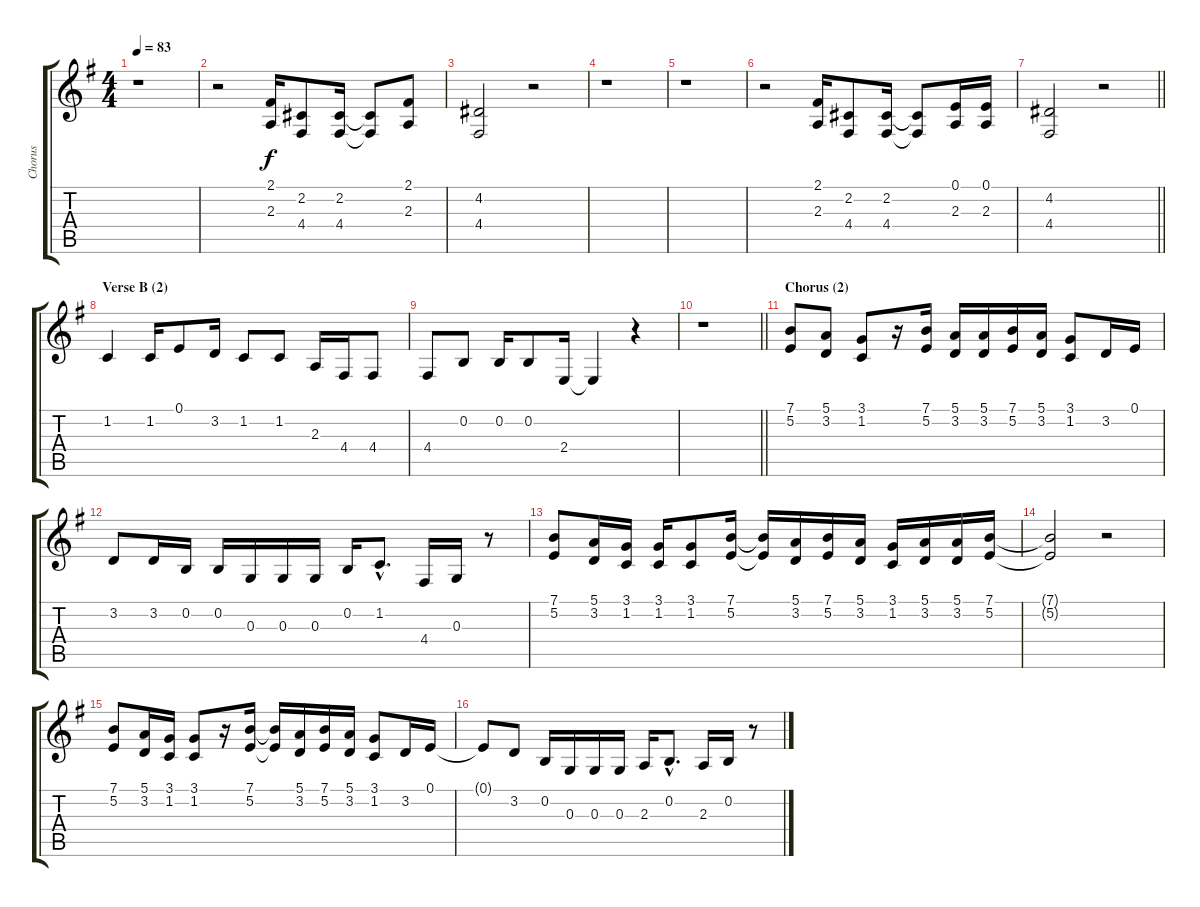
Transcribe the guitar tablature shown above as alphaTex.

\track ("Chorus" "Chorus") {instrument sopranosax}
\staff {score tabs}
\tuning (E4 B3 G3 D3 A2 E2) {hide}
\ts (4 4)
\tempo 83
\clef g2
\ks eminor
r.1{dy f} |
r.2 (2.1 2.3).16 (2.2 4.4).8 (2.2 4.4).16 (2.2{t} 4.4{t}).8 (2.1 2.3).8 |
(4.2 4.4).2 r.2 |
r.1 |
r.1 |
r.2 (2.1 2.3).16 (2.2 4.4).8 (2.2 4.4).16 (2.2{t} 4.4{t}).8 (0.1 2.3).16 (0.1 2.3).16 |
\barLineRight lightlight
(4.2 4.4).2 r.2 |
\section ("" "Verse B (2)")
1.2.4 1.2.16 0.1.8 3.2.16 1.2.8 1.2.8 2.3.16 4.4.16 4.4.8 |
4.4.8 0.2.8 0.2.16 0.2.8 2.4.16 2.4{t}.4 r.4 |
\barLineRight lightlight
r.1 |
\section ("" "Chorus (2)")
(7.1 5.2).8 (5.1 3.2).8 (3.1 1.2).8 r.16 (7.1 5.2).16 (5.1 3.2).16 (5.1 3.2).16 (7.1 5.2).16 (5.1 3.2).16 (3.1 1.2).8 3.2.16 0.1.16 |
3.2.8 3.2.16 0.2.16 0.2.16 0.3.16 0.3.16 0.3.16 0.2.16 1.2{hac}.8{d} 4.4.16 0.3.16 r.8 |
(7.1 5.2).8 (5.1 3.2).16 (3.1 1.2).16 (3.1 1.2).16 (3.1 1.2).8 (7.1 5.2).16 (7.1{t} 5.2{t}).16 (5.1 3.2).16 (7.1 5.2).16 (5.1 3.2).16 (3.1 1.2).16 (5.1 3.2).16 (5.1 3.2).16 (7.1 5.2).16 |
(7.1{t} 5.2{t}).2 r.2 |
(7.1 5.2).8 (5.1 3.2).16 (3.1 1.2).16 (3.1 1.2).8 r.16 (7.1 5.2).16 (7.1{t} 5.2{t}).16 (5.1 3.2).16 (7.1 5.2).16 (5.1 3.2).16 (3.1 1.2).8 3.2.16 0.1.16 |
0.1{t}.8 3.2.8 0.2.16 0.3.16 0.3.16 0.3.16 2.3.16 0.2{hac}.8{d} 2.3.16 0.2.16 r.8
